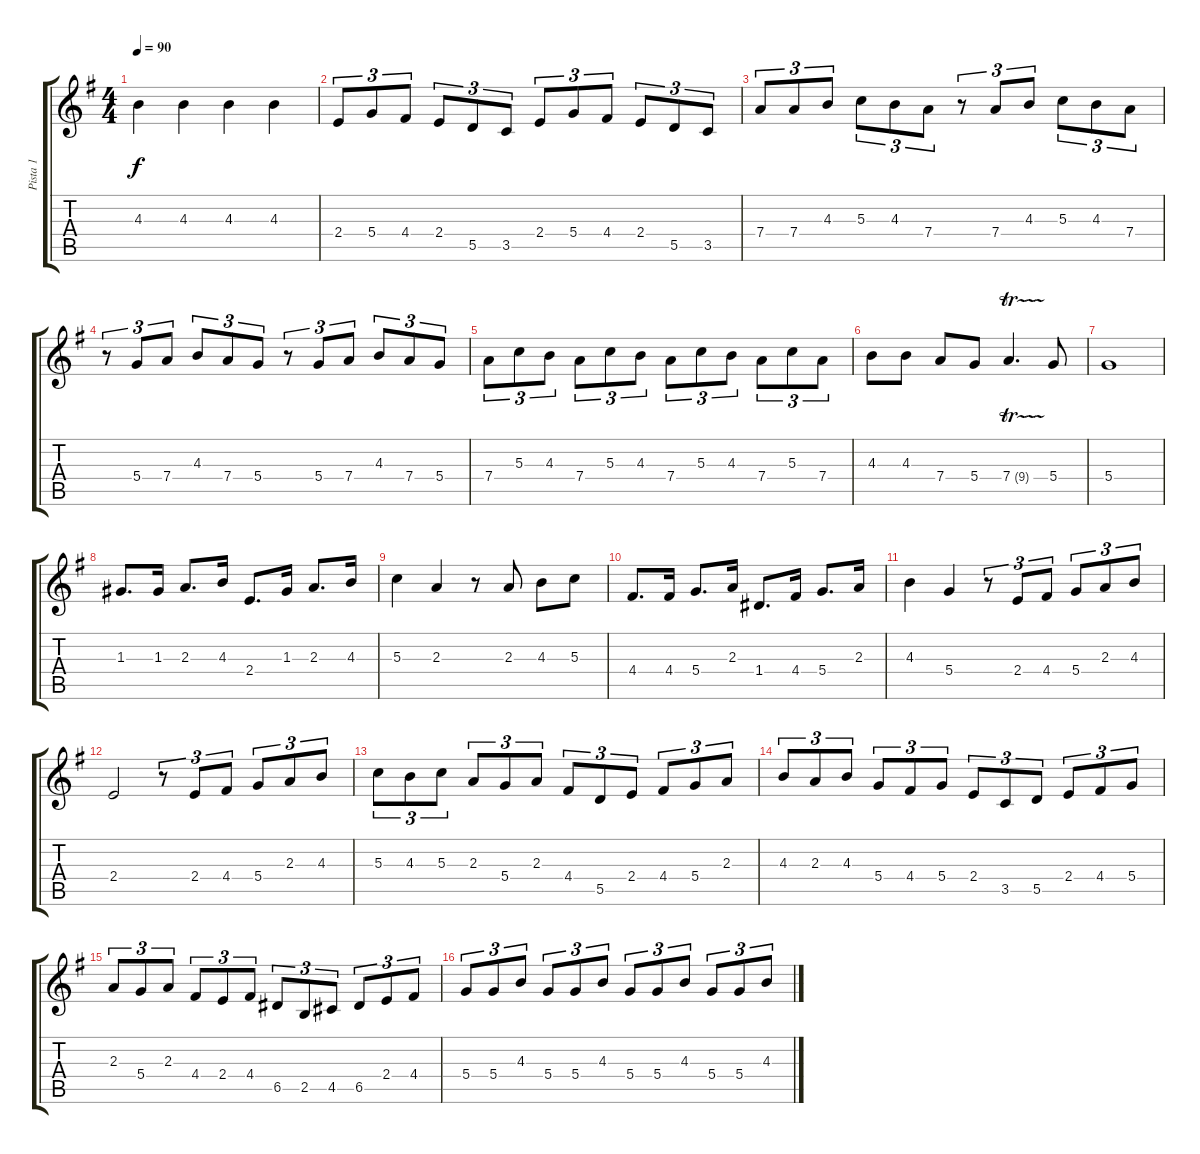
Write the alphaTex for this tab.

\track ("Pista 1" "Pista 1") {instrument acousticguitarsteel}
\staff {score tabs}
\tuning (E4 B3 G3 D3 A2 E2) {hide}
\ts (4 4)
\tempo 90
\clef g2
\ks g
4.3.4{dy f} 4.3.4 4.3.4 4.3.4 |
2.4.8{tu (3 2)} 5.4.8{tu (3 2)} 4.4.8{tu (3 2)} 2.4.8{tu (3 2)} 5.5.8{tu (3 2)} 3.5.8{tu (3 2)} 2.4.8{tu (3 2)} 5.4.8{tu (3 2)} 4.4.8{tu (3 2)} 2.4.8{tu (3 2)} 5.5.8{tu (3 2)} 3.5.8{tu (3 2)} |
7.4.8{tu (3 2)} 7.4.8{tu (3 2)} 4.3.8{tu (3 2)} 5.3.8{tu (3 2)} 4.3.8{tu (3 2)} 7.4.8{tu (3 2)} r.8{tu (3 2)} 7.4.8{tu (3 2)} 4.3.8{tu (3 2)} 5.3.8{tu (3 2)} 4.3.8{tu (3 2)} 7.4.8{tu (3 2)} |
r.8{tu (3 2)} 5.4.8{tu (3 2)} 7.4.8{tu (3 2)} 4.3.8{tu (3 2)} 7.4.8{tu (3 2)} 5.4.8{tu (3 2)} r.8{tu (3 2)} 5.4.8{tu (3 2)} 7.4.8{tu (3 2)} 4.3.8{tu (3 2)} 7.4.8{tu (3 2)} 5.4.8{tu (3 2)} |
7.4.8{tu (3 2)} 5.3.8{tu (3 2)} 4.3.8{tu (3 2)} 7.4.8{tu (3 2)} 5.3.8{tu (3 2)} 4.3.8{tu (3 2)} 7.4.8{tu (3 2)} 5.3.8{tu (3 2)} 4.3.8{tu (3 2)} 7.4.8{tu (3 2)} 5.3.8{tu (3 2)} 7.4.8{tu (3 2)} |
4.3.8 4.3.8 7.4.8 5.4.8 7.4{tr (9 32)}.4{d} 5.4.8 |
5.4.1 |
1.3.8{d} 1.3.16 2.3.8{d} 4.3.16 2.4.8{d} 1.3.16 2.3.8{d} 4.3.16 |
5.3.4 2.3.4 r.8 2.3.8 4.3.8 5.3.8 |
4.4.8{d} 4.4.16 5.4.8{d} 2.3.16 1.4.8{d} 4.4.16 5.4.8{d} 2.3.16 |
4.3.4 5.4.4 r.8{tu (3 2)} 2.4.8{tu (3 2)} 4.4.8{tu (3 2)} 5.4.8{tu (3 2)} 2.3.8{tu (3 2)} 4.3.8{tu (3 2)} |
2.4.2 r.8{tu (3 2)} 2.4.8{tu (3 2)} 4.4.8{tu (3 2)} 5.4.8{tu (3 2)} 2.3.8{tu (3 2)} 4.3.8{tu (3 2)} |
5.3.8{tu (3 2)} 4.3.8{tu (3 2)} 5.3.8{tu (3 2)} 2.3.8{tu (3 2)} 5.4.8{tu (3 2)} 2.3.8{tu (3 2)} 4.4.8{tu (3 2)} 5.5.8{tu (3 2)} 2.4.8{tu (3 2)} 4.4.8{tu (3 2)} 5.4.8{tu (3 2)} 2.3.8{tu (3 2)} |
4.3.8{tu (3 2)} 2.3.8{tu (3 2)} 4.3.8{tu (3 2)} 5.4.8{tu (3 2)} 4.4.8{tu (3 2)} 5.4.8{tu (3 2)} 2.4.8{tu (3 2)} 3.5.8{tu (3 2)} 5.5.8{tu (3 2)} 2.4.8{tu (3 2)} 4.4.8{tu (3 2)} 5.4.8{tu (3 2)} |
2.3.8{tu (3 2)} 5.4.8{tu (3 2)} 2.3.8{tu (3 2)} 4.4.8{tu (3 2)} 2.4.8{tu (3 2)} 4.4.8{tu (3 2)} 6.5.8{tu (3 2)} 2.5.8{tu (3 2)} 4.5.8{tu (3 2)} 6.5.8{tu (3 2)} 2.4.8{tu (3 2)} 4.4.8{tu (3 2)} |
5.4.8{tu (3 2)} 5.4.8{tu (3 2)} 4.3.8{tu (3 2)} 5.4.8{tu (3 2)} 5.4.8{tu (3 2)} 4.3.8{tu (3 2)} 5.4.8{tu (3 2)} 5.4.8{tu (3 2)} 4.3.8{tu (3 2)} 5.4.8{tu (3 2)} 5.4.8{tu (3 2)} 4.3.8{tu (3 2)}
